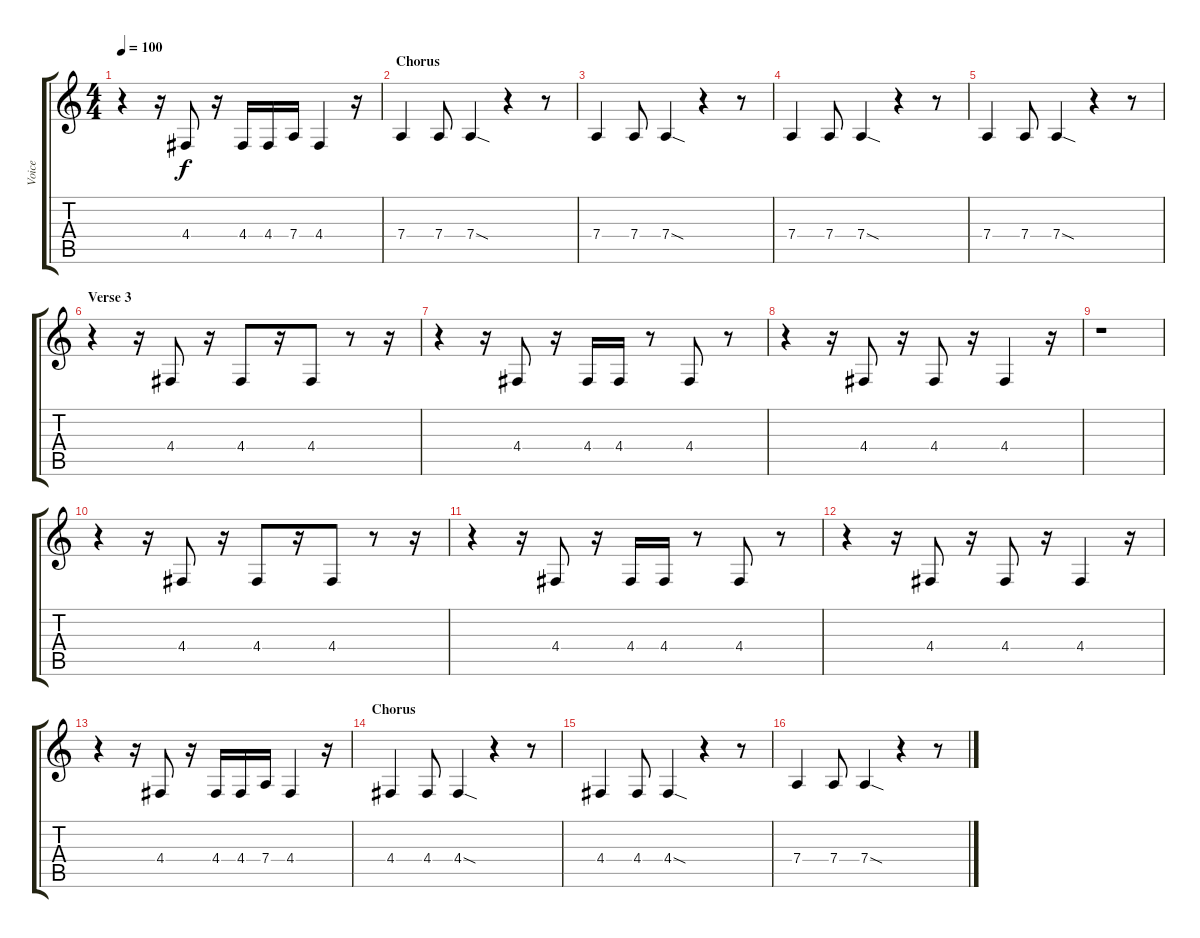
\track ("Voice" "Voice") {instrument trumpet}
\staff {score tabs}
\tuning (E4 B3 G3 D3 A2 E2) {hide}
\ts (4 4)
\tempo 100
\clef g2
\ks c
r.4{dy f} r.16 4.4.8 r.16 4.4.16 4.4.16 7.4.16 4.4.4 r.16 |
\section ("" "Chorus")
7.4.4 7.4.8 7.4{sod}.4 r.4 r.8 |
7.4.4 7.4.8 7.4{sod}.4 r.4 r.8 |
7.4.4 7.4.8 7.4{sod}.4 r.4 r.8 |
7.4.4 7.4.8 7.4{sod}.4 r.4 r.8 |
\section ("" "Verse 3")
r.4 r.16 4.4.8 r.16 4.4.8 r.16 4.4.8 r.8 r.16 |
r.4 r.16 4.4.8 r.16 4.4.16 4.4.16 r.8 4.4.8 r.8 |
r.4 r.16 4.4.8 r.16 4.4.8 r.16 4.4.4 r.16 |
r.1 |
r.4 r.16 4.4.8 r.16 4.4.8 r.16 4.4.8 r.8 r.16 |
r.4 r.16 4.4.8 r.16 4.4.16 4.4.16 r.8 4.4.8 r.8 |
r.4 r.16 4.4.8 r.16 4.4.8 r.16 4.4.4 r.16 |
r.4 r.16 4.4.8 r.16 4.4.16 4.4.16 7.4.16 4.4.4 r.16 |
\section ("" "Chorus")
4.4.4 4.4.8 4.4{sod}.4 r.4 r.8 |
4.4.4 4.4.8 4.4{sod}.4 r.4 r.8 |
7.4.4 7.4.8 7.4{sod}.4 r.4 r.8
